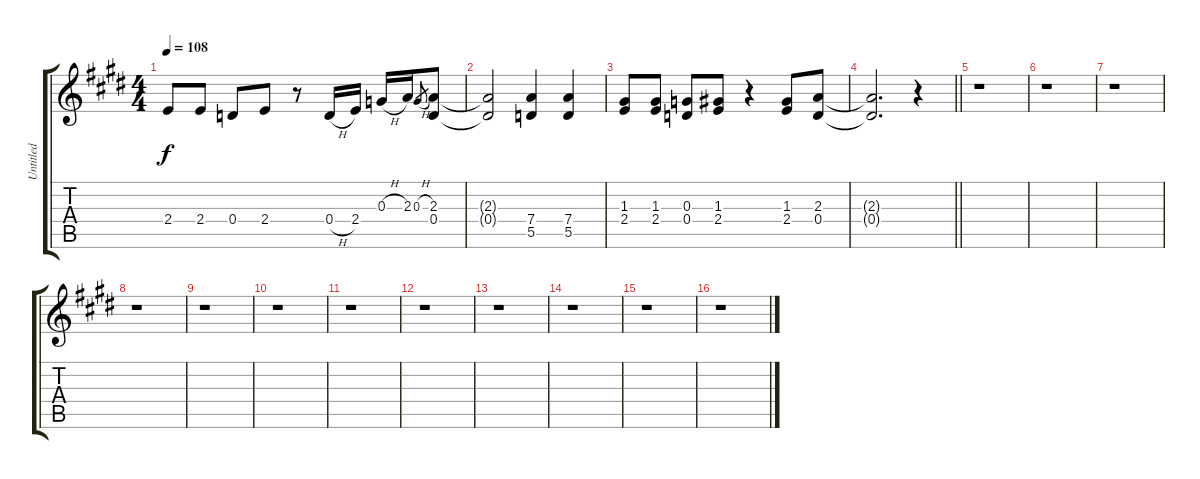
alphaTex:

\track ("Untitled" "Untitled") {instrument electricguitarclean}
\staff {score tabs}
\tuning (E4 B3 G3 D3 A2 E2) {hide}
\ts (4 4)
\tempo 108
\clef g2
\ks c#minor
2.4.8{dy f} 2.4.8 0.4.8 2.4.8 r.8 0.4{h}.16 2.4.16 0.3{h}.16 2.3.16 0.3{h}.8{gr} (2.3 0.4).8 |
(2.3{t} 0.4{t}).2 (7.4 5.5).4 (7.4 5.5).4 |
(1.3 2.4).8 (1.3 2.4).8 (0.3 0.4).8 (1.3 2.4).8 r.4 (1.3 2.4).8 (2.3 0.4).8 |
\barLineRight lightlight
(2.3{t} 0.4{t}).2{d} r.4 |
r.1 |
r.1 |
r.1 |
r.1 |
r.1 |
r.1 |
r.1 |
r.1 |
r.1 |
r.1 |
r.1 |
r.1
